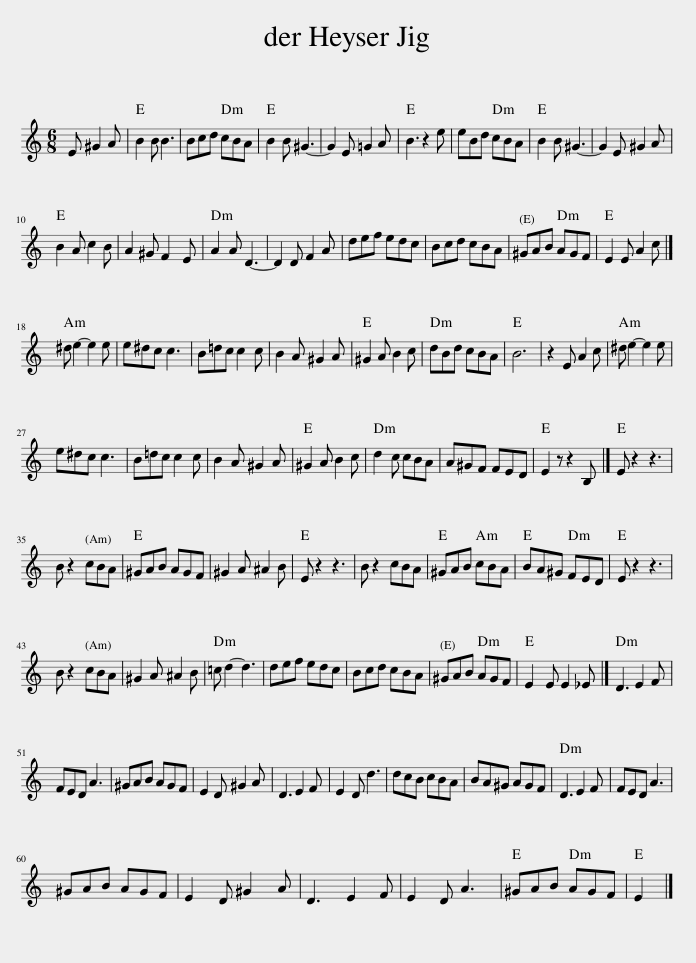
X:1
L:1/8
M:6/8
I:linebreak $
K:C
V:1 treble
V:1
 E ^G2 A | B2 B B3 | Bcd cBA | B2 B ^G3- | G2 E =G2 A | %5
 B3 z2 e | eBd cBA | B2 B ^G3- | G2 E ^G2 A |$ B2 A c2 B | %10
 A2 ^G F2 E | A2 A D3- | D2 D F2 A | def edc | Bcd cBA | %15
 ^GAB AGF | E2 E A2 c |]$ ^d e2- e2 e | e^dc c3 | B=dc c2 c | %20
 B2 A ^G2 A | ^G2 A B2 c | dBd cBA | B6 | z2 E A2 c | %25
 ^d e2- e2 e |$ e^dc c3 | B=dc c2 c | B2 A ^G2 A | ^G2 A B2 c | %30
 d2 c cBA | A^GF FED | E2 z z2 B, |] E z2 z3 |$ B z2 cBA | %35
 ^GAB AGF | ^G2 A ^A2 B | E z2 z3 | B z2 cBA | ^GAB cBA | %40
 BA^G FED | E z2 z3 |$ B z2 cBA | ^G2 A ^A2 B | =c d2- d3 | %45
 def edc | Bcd cBA | ^GAB AGF | E2 E E2 _E |] D3 E2 F |$ %50
 FED A3 | ^GAB AGF | E2 D ^G2 A | D3 E2 F | E2 D d3 | %55
 dcB cBA | BA^G AGF | D3 E2 F | FED A3 |$ ^GAB AGF | %60
 E2 D ^G2 A | D3 E2 F | E2 D A3 | ^GAB AGF | E2 |] %65
